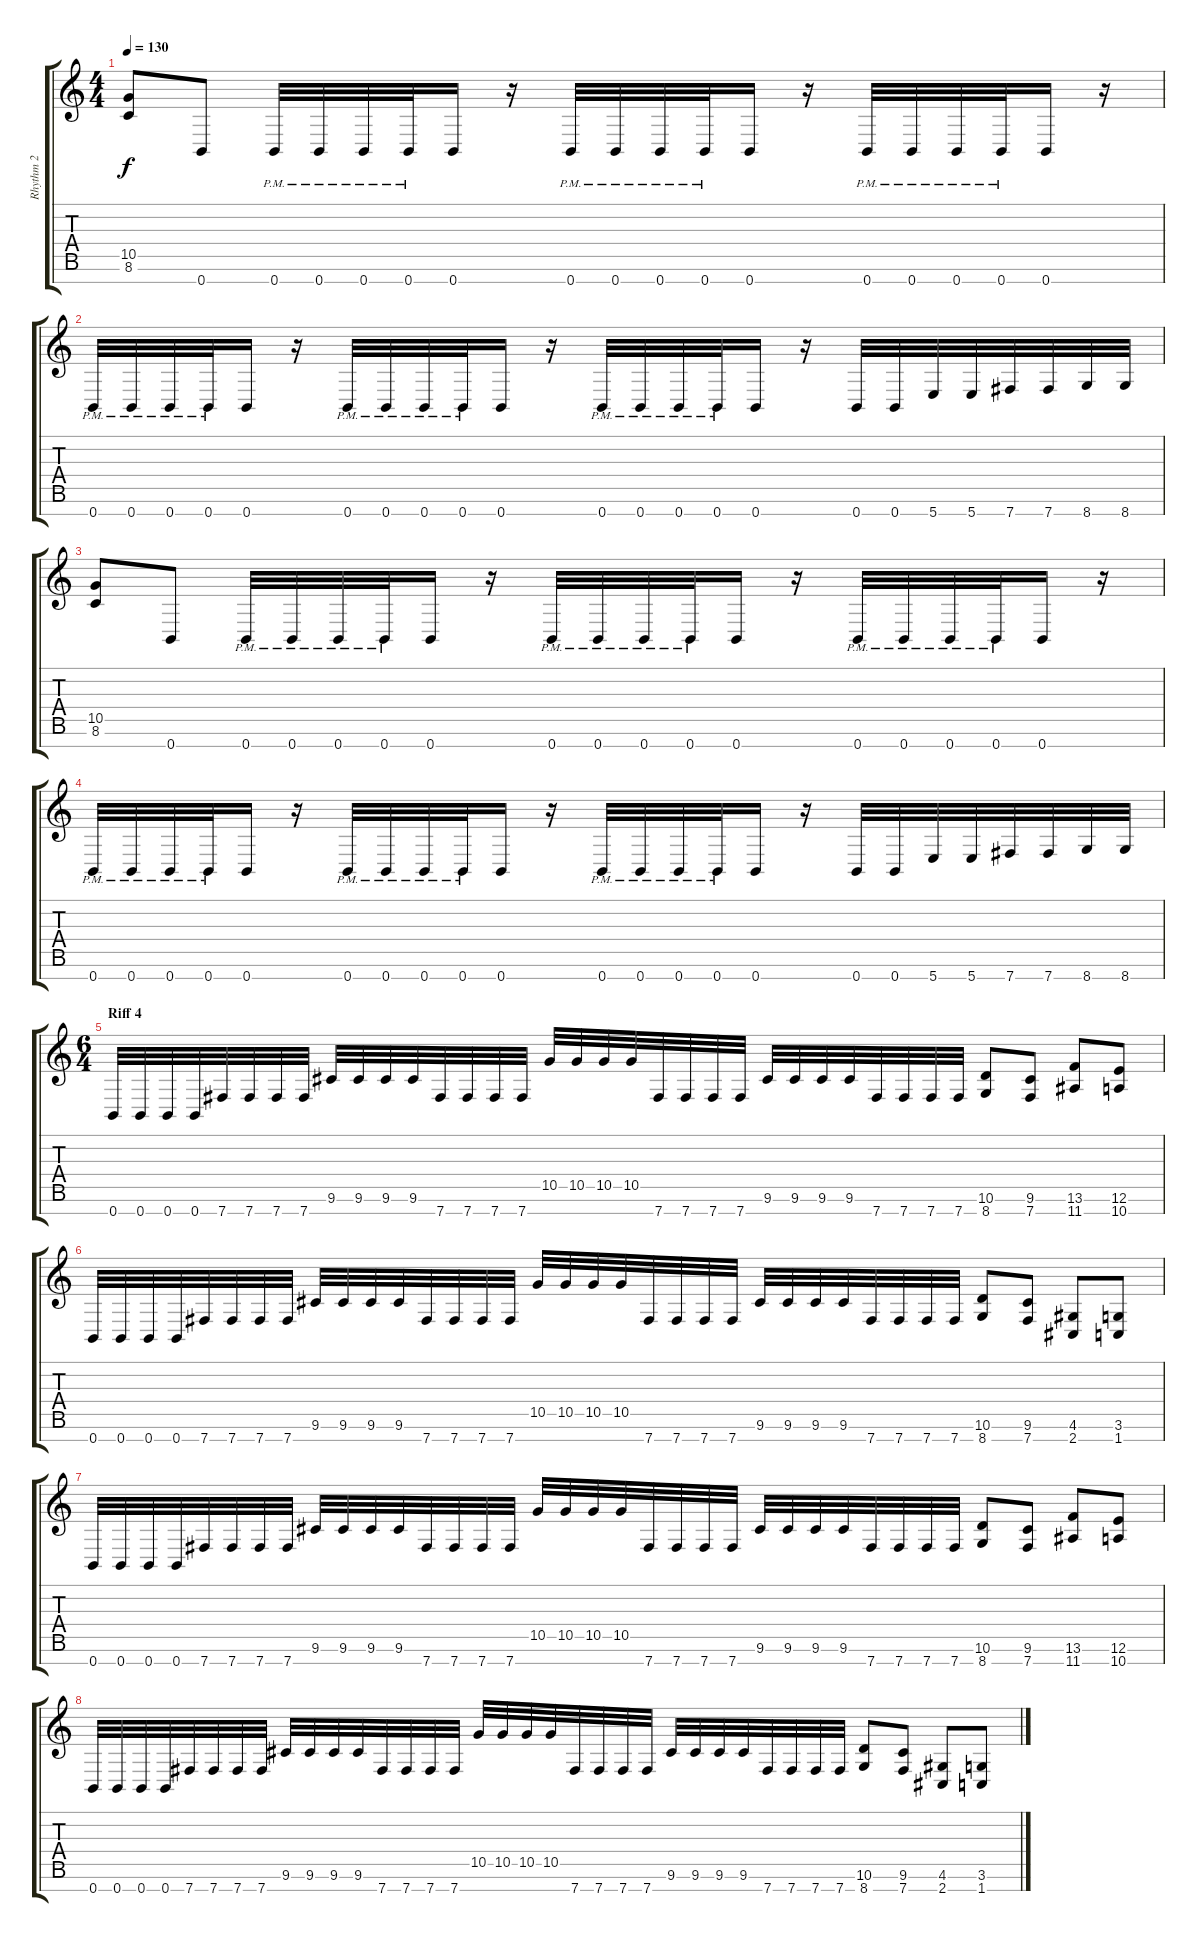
\track ("Rhythm 2" "Rhythm 2") {instrument overdrivenguitar}
\staff {score tabs}
\tuning (E4 B3 G3 D3 A2 E2 B1) {hide}
\ts (4 4)
\tempo 130
\clef g2
\ks c
(10.5 8.6).8{dy f} 0.7.8 0.7{pm}.32 0.7{pm}.32 0.7{pm}.32 0.7{pm}.32 0.7.16 r.16 0.7{pm}.32 0.7{pm}.32 0.7{pm}.32 0.7{pm}.32 0.7.16 r.16 0.7{pm}.32 0.7{pm}.32 0.7{pm}.32 0.7{pm}.32 0.7.16 r.16 |
0.7{pm}.32 0.7{pm}.32 0.7{pm}.32 0.7{pm}.32 0.7.16 r.16 0.7{pm}.32 0.7{pm}.32 0.7{pm}.32 0.7{pm}.32 0.7.16 r.16 0.7{pm}.32 0.7{pm}.32 0.7{pm}.32 0.7{pm}.32 0.7.16 r.16 0.7.32 0.7.32 5.7.32 5.7.32 7.7.32 7.7.32 8.7.32 8.7.32 |
(10.5 8.6).8 0.7.8 0.7{pm}.32 0.7{pm}.32 0.7{pm}.32 0.7{pm}.32 0.7.16 r.16 0.7{pm}.32 0.7{pm}.32 0.7{pm}.32 0.7{pm}.32 0.7.16 r.16 0.7{pm}.32 0.7{pm}.32 0.7{pm}.32 0.7{pm}.32 0.7.16 r.16 |
0.7{pm}.32 0.7{pm}.32 0.7{pm}.32 0.7{pm}.32 0.7.16 r.16 0.7{pm}.32 0.7{pm}.32 0.7{pm}.32 0.7{pm}.32 0.7.16 r.16 0.7{pm}.32 0.7{pm}.32 0.7{pm}.32 0.7{pm}.32 0.7.16 r.16 0.7.32 0.7.32 5.7.32 5.7.32 7.7.32 7.7.32 8.7.32 8.7.32 |
\ts (6 4)
\section ("" "Riff 4")
0.7.32 0.7.32 0.7.32 0.7.32 7.7.32 7.7.32 7.7.32 7.7.32 9.6.32 9.6.32 9.6.32 9.6.32 7.7.32 7.7.32 7.7.32 7.7.32 10.5.32 10.5.32 10.5.32 10.5.32 7.7.32 7.7.32 7.7.32 7.7.32 9.6.32 9.6.32 9.6.32 9.6.32 7.7.32 7.7.32 7.7.32 7.7.32 (10.6 8.7).8 (9.6 7.7).8 (13.6 11.7).8 (12.6 10.7).8 |
0.7.32 0.7.32 0.7.32 0.7.32 7.7.32 7.7.32 7.7.32 7.7.32 9.6.32 9.6.32 9.6.32 9.6.32 7.7.32 7.7.32 7.7.32 7.7.32 10.5.32 10.5.32 10.5.32 10.5.32 7.7.32 7.7.32 7.7.32 7.7.32 9.6.32 9.6.32 9.6.32 9.6.32 7.7.32 7.7.32 7.7.32 7.7.32 (10.6 8.7).8 (9.6 7.7).8 (4.6 2.7).8 (3.6 1.7).8 |
0.7.32 0.7.32 0.7.32 0.7.32 7.7.32 7.7.32 7.7.32 7.7.32 9.6.32 9.6.32 9.6.32 9.6.32 7.7.32 7.7.32 7.7.32 7.7.32 10.5.32 10.5.32 10.5.32 10.5.32 7.7.32 7.7.32 7.7.32 7.7.32 9.6.32 9.6.32 9.6.32 9.6.32 7.7.32 7.7.32 7.7.32 7.7.32 (10.6 8.7).8 (9.6 7.7).8 (13.6 11.7).8 (12.6 10.7).8 |
0.7.32 0.7.32 0.7.32 0.7.32 7.7.32 7.7.32 7.7.32 7.7.32 9.6.32 9.6.32 9.6.32 9.6.32 7.7.32 7.7.32 7.7.32 7.7.32 10.5.32 10.5.32 10.5.32 10.5.32 7.7.32 7.7.32 7.7.32 7.7.32 9.6.32 9.6.32 9.6.32 9.6.32 7.7.32 7.7.32 7.7.32 7.7.32 (10.6 8.7).8 (9.6 7.7).8 (4.6 2.7).8 (3.6 1.7).8
